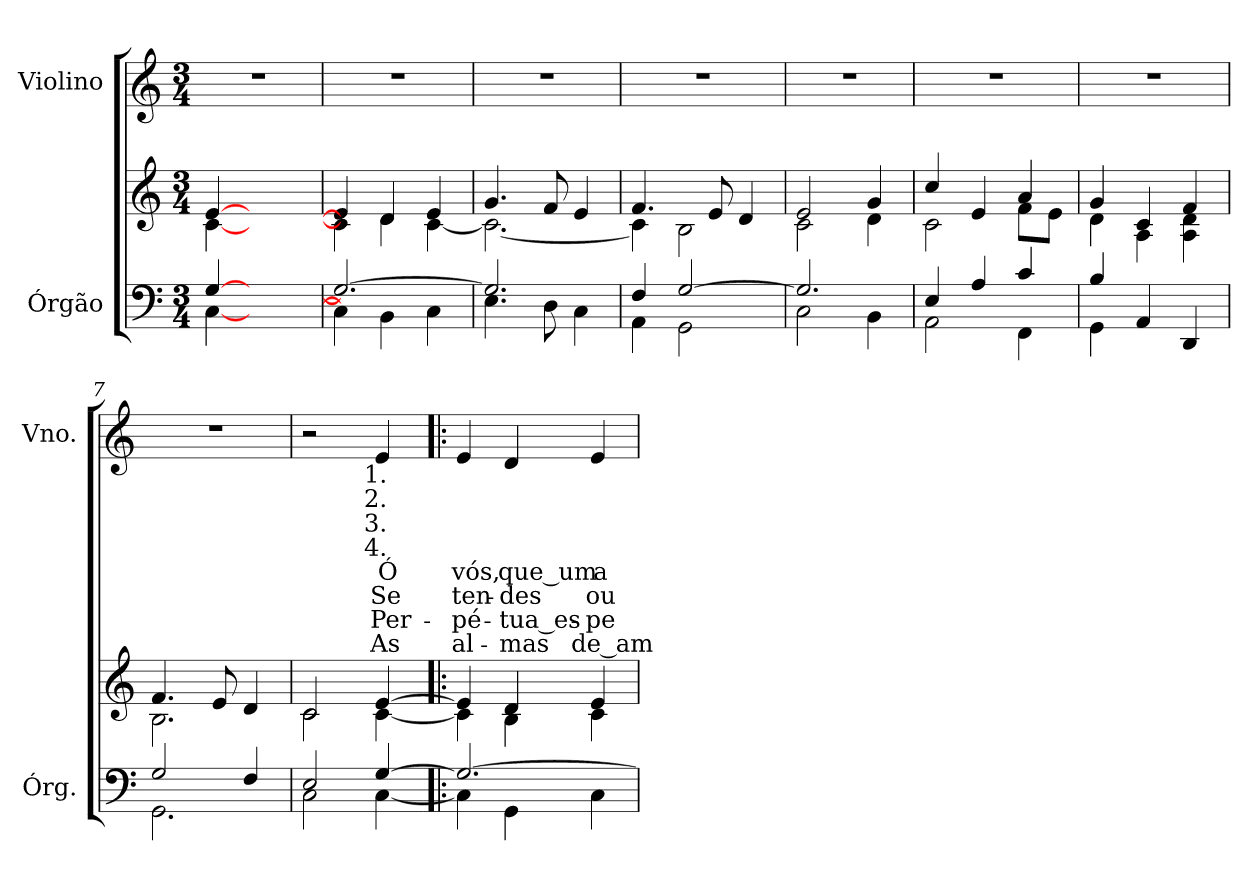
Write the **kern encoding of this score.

**kern	**kern	**kern	**text	**text	**text	**text
*part2	*part2	*part1	*part1	*part1	*part1	*part1
*staff3	*staff2	*staff1	*staff1	*staff1	*staff1	*staff1
*I"Órgão	*	*I"Violino	*	*	*	*
*I'Órg.	*	*I'Vno.	*	*	*	*
!!LO:PB:g=z
*clefF4	*clefG2	*clefG2	*	*	*	*
*k[]	*k[]	*k[]	*	*	*	*
*C:	*C:	*C:	*	*	*	*
*M3/4	*M3/4	*M3/4	*	*	*	*
*MM74	*MM74	*MM74	*	*	*	*
=	=	=	=	=	=	=
*^	*^	*	*	*	*	*
!	!	!	!	!LO:N:vis=1	!	!	!	!
[>4Gi/	[<4Ci\	[>4ei/	[<4ci\	2.r	.	.	.	.
2ryy	2ryy	2ryy	2ryy	.	.	.	.	.
=1	=1	=1	=1	=1	=1	=1	=1	=1
!	!	!	!	!LO:N:vis=1	!	!	!	!
2.Gi/_>	4Ci\]	4ei/]	4ci\]	2.r	.	.	.	.
.	4BBi\	4di/	4di\	.	.	.	.	.
.	4Ci\	4ei/	[<4ci\	.	.	.	.	.
=2	=2	=2	=2	=2	=2	=2	=2	=2
!	!	!	!	!LO:N:vis=1	!	!	!	!
2.Gi/]	4.Ei\	4.gi/	2.ci\_<	2.r	.	.	.	.
.	8Di\	8fi/	.	.	.	.	.	.
.	4Ci\	4ei/	.	.	.	.	.	.
=3	=3	=3	=3	=3	=3	=3	=3	=3
!	!	!	!	!LO:N:vis=1	!	!	!	!
4Fi/	4AAi\	4.fi/	4ci\]	2.r	.	.	.	.
[>2Gi/	2GGi\	.	2Bi\	.	.	.	.	.
.	.	8ei/	.	.	.	.	.	.
.	.	4di/	.	.	.	.	.	.
=4	=4	=4	=4	=4	=4	=4	=4	=4
!	!	!	!	!LO:N:vis=1	!	!	!	!
2.Gi/]	2Ci\	2ei/	2ci\	2.r	.	.	.	.
.	4BBi\	4gi/	4di\	.	.	.	.	.
=5	=5	=5	=5	=5	=5	=5	=5	=5
!	!	!	!	!LO:N:vis=1	!	!	!	!
4Ei/	2AAi\	4cci/	2ci\	2.r	.	.	.	.
4Ai/	.	4ei/	.	.	.	.	.	.
4ci/	4FFi\	4ai/	8fi\L	.	.	.	.	.
.	.	.	8ei\J	.	.	.	.	.
=6	=6	=6	=6	=6	=6	=6	=6	=6
!	!	!	!	!LO:N:vis=1	!	!	!	!
4Bi/	4GGi\	4gi/	4di\	2.r	.	.	.	.
4ryy	4AAi/	4ci/	4Ai\	.	.	.	.	.
4ryy	4DDi/	4fi/	4Ai\ 4di	.	.	.	.	.
=7	=7	=7	=7	=7	=7	=7	=7	=7
!	!	!	!	!LO:N:vis=1	!	!	!	!
2Gi/	2.GGi\	4.fi/	2.Bi\	2.r	.	.	.	.
.	.	8ei/	.	.	.	.	.	.
4Fi/	.	4di/	.	.	.	.	.	.
!!LO:LB:g=z
=8	=8	=8	=8	=8	=8	=8	=8	=8
2Ei/	2Ci\	2ci/	2ci\	2r	.	.	.	.
!	!	!	!	!LO:TX:b:cj:t=1.	!	!	!	!
!	!	!	!	!LO:TX:b:cj:t=2.	!	!	!	!
!	!	!	!	!LO:TX:b:cj:t=3.	!	!	!	!
!	!	!	!	!LO:TX:b:cj:t=4.	!	!	!	!
!	!	!	!	!	!LO:LY:b:color=#000000	!LO:LY:b:color=#000000	!LO:LY:b:color=#000000	!LO:LY:b:color=#000000
[>4Gi/	[<4Ci\	[>4ei/	[<4ci\	4ei/	Ó	Se	Per-	As
=9!|:	=9!|:	=9!|:	=9!|:	=9!|:	=9!|:	=9!|:	=9!|:	=9!|:
!	!	!	!	!	!LO:LY:b:color=#000000	!LO:LY:b:color=#000000	!LO:LY:b:color=#000000	!LO:LY:b:color=#000000
2.Gi/_>	4Ci\]	4ei/]	4ci\]	4ei/	vós,	ten-	-pé-	al-
!	!	!	!	!	!LO:LY:b:color=#000000	!LO:LY:b:color=#000000	!LO:LY:b:color=#000000	!LO:LY:b:color=#000000
.	4GGi\	4di/	4Bi\	4di/	que_um	-des	-tua_es-	-mas
!	!	!	!	!	!LO:LY:b:color=#000000	!LO:LY:b:color=#000000	!LO:LY:b:color=#000000	!LO:LY:b:color=#000000
.	4Ci\	4ei/	4ci\	4ei/	a-	ou-	-pe-	de_am-
*v	*v	*	*	*	*	*	*	*
*	*v	*v	*	*	*	*	*
=	=	=	=	=	=	=
*-	*-	*-	*-	*-	*-	*-
